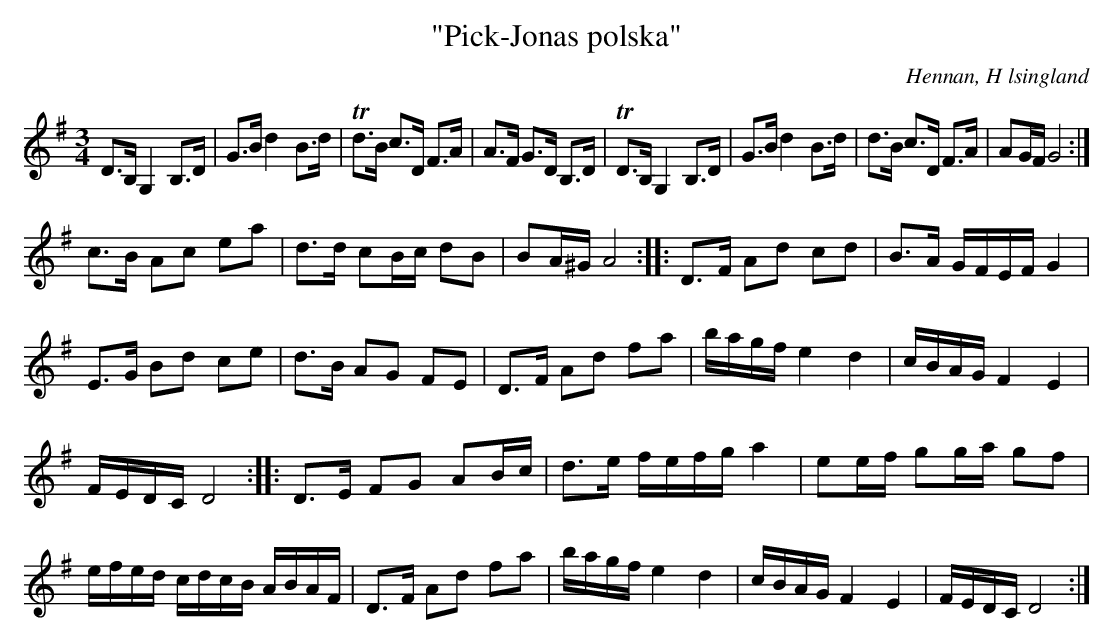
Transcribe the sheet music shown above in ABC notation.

X:1
T: "Pick-Jonas polska"
O: Hennan, H lsingland
M: 3/4
L: 1/8
K: G
D>B, G,2 B,>D | G>B d2 B>d | Td>B c>D F>A| A>F G>D B,>D|TD>B, G,2 B,>D|G>B d2 B>d | d>B c>D F>A| AG/F/ G4 :|
c>B Ac ea | d>d cB/c/ dB | BA/^G/ A4 :: D>F Ad cd | B>A G/F/E/F/ G2 |
E>G Bd ce | d>B AG FE | D>F Ad fa | b/a/g/f/ e2 d2 | c/B/A/G/ F2 E2 |
F/E/D/C/ D4 :: D>E FG AB/c/ | d>e f/e/f/g/ a2 | ee/f/ gg/a/ gf |
e/f/e/d/ c/d/c/B/ A/B/A/F/ | D>F Ad fa | b/a/g/f/ e2 d2 | c/B/A/G/ F2 E2 | F/E/D/C/ D4 :|]
